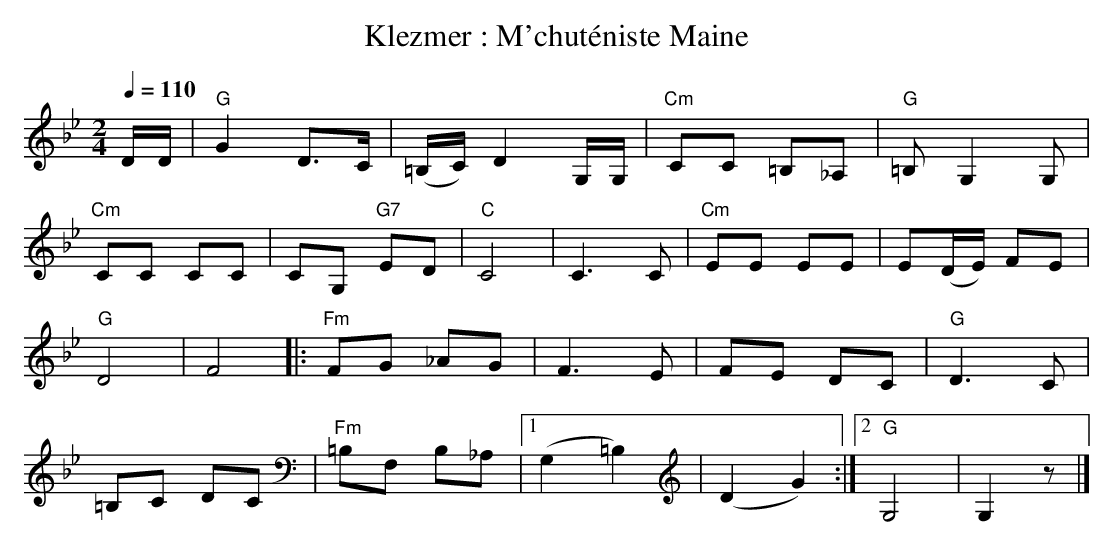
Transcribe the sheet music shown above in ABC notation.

X:1
T:Klezmer : M'chuténiste Maine
M:2/4
L:1/8
Q:1/4=110
K:Gm
D/2D/2 | "G"G2 D>C | (=B,/2C/2) D2 G,/2G,/2 | "Cm"CC =B,_A, | "G"=B, G,2 G, |
"Cm"CC CC | CG, "G7"ED | "C"C4 | C3 C | "Cm"EE EE | E(D/E/) FE |
"G"D4 | F4 |: "Fm"FG _AG | F3 E | FE DC | "G"D3 C |
=B,C DC | "Fm"=B,F, B,_A, |1 (G,2 =B,2) | (D2 G2) :|2 "G"G,4 | G,2 z |]
